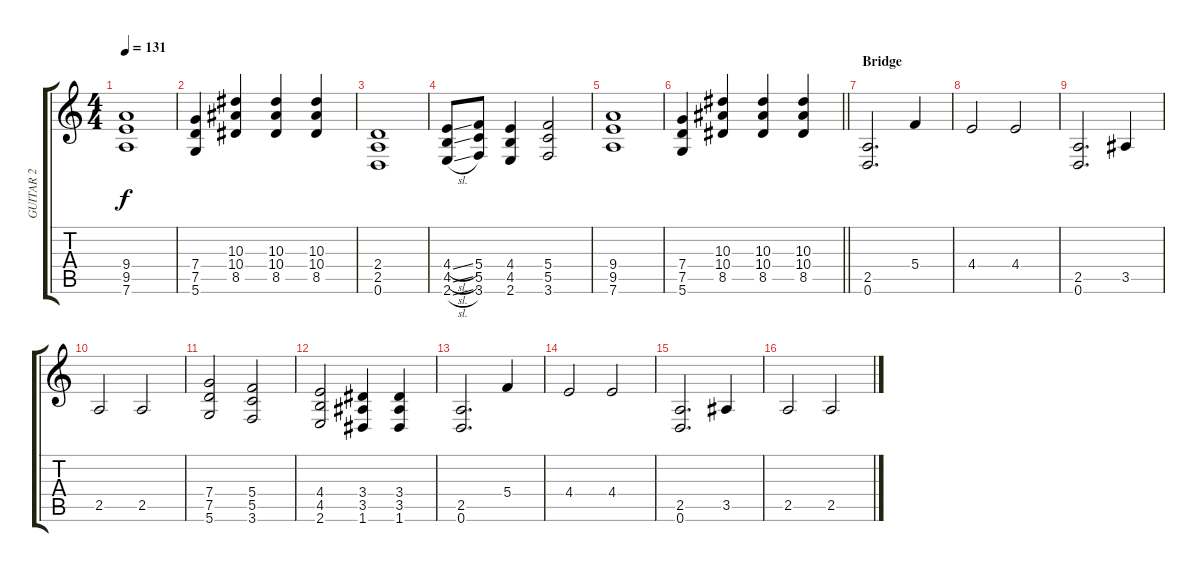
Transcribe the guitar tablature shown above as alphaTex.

\track ("GUITAR 2" "GUITAR 2") {instrument overdrivenguitar}
\staff {score tabs}
\tuning (D4 A3 F3 C3 G2 D2) {hide}
\ts (4 4)
\tempo 131
\clef g2
\ks c
(9.4 9.5 7.6).1{dy f} |
(7.4 7.5 5.6).4 (10.3 10.4 8.5).4 (10.3 10.4 8.5).4 (10.3 10.4 8.5).4 |
(2.4 2.5 0.6).1 |
(4.4{sl} 4.5{sl} 2.6{sl}).8 (5.4 5.5 3.6).8 (4.4 4.5 2.6).4 (5.4 5.5 3.6).2 |
(9.4 9.5 7.6).1 |
\barLineRight lightlight
(7.4 7.5 5.6).4 (10.3 10.4 8.5).4 (10.3 10.4 8.5).4 (10.3 10.4 8.5).4 |
\section ("" "Bridge")
(2.5 0.6).2{d} 5.4.4 |
4.4.2 4.4.2 |
(2.5 0.6).2{d} 3.5.4 |
2.5.2 2.5.2 |
(7.4 7.5 5.6).2 (5.4 5.5 3.6).2 |
(4.4 4.5 2.6).2 (3.4 3.5 1.6).4 (3.4 3.5 1.6).4 |
(2.5 0.6).2{d} 5.4.4 |
4.4.2 4.4.2 |
(2.5 0.6).2{d} 3.5.4 |
2.5.2 2.5.2
